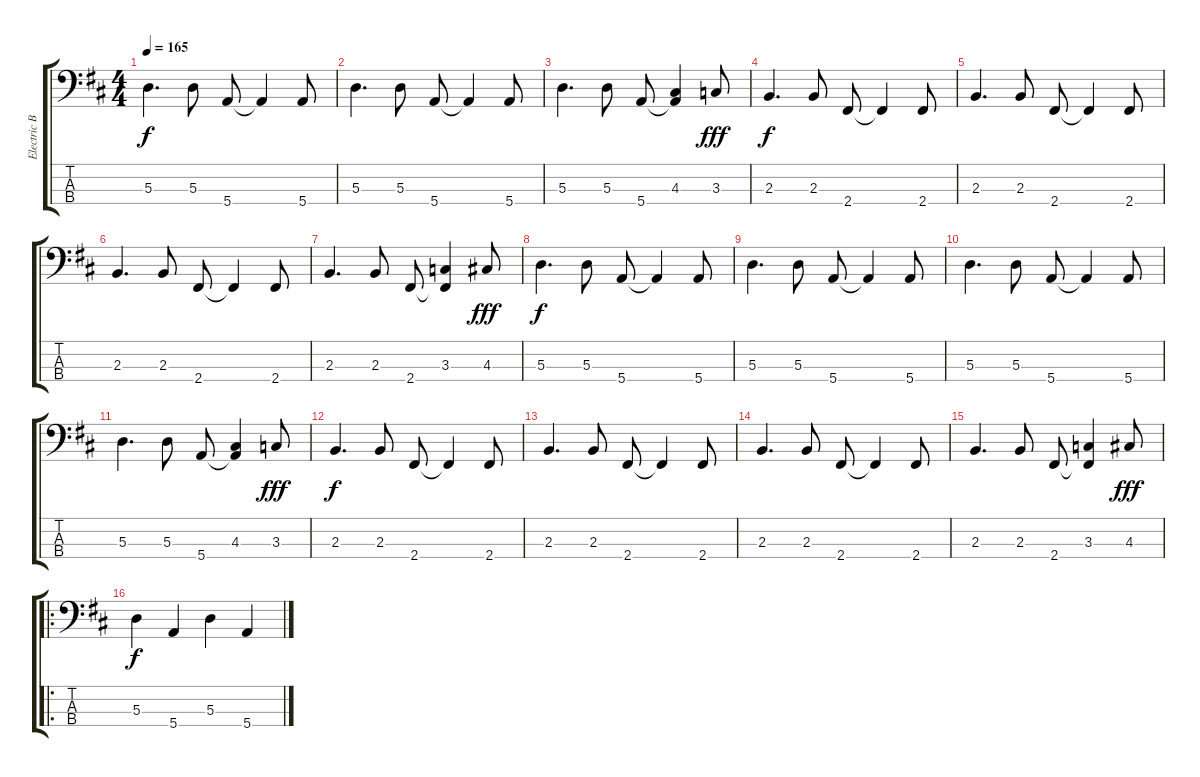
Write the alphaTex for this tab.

\track ("Electric Bass" "Electric B") {instrument electricbassfinger}
\staff {score tabs}
\tuning (G2 D2 A1 E1) {hide}
\ts (4 4)
\tempo 165
\clef f4
\ks d
5.3.4{d dy f} 5.3.8 5.4.8 5.4{t}.4 5.4.8 |
5.3.4{d} 5.3.8 5.4.8 5.4{t}.4 5.4.8 |
5.3.4{d} 5.3.8 5.4.8 (4.3 5.4{t}).4 3.3.8{dy fff} |
2.3.4{d dy f} 2.3.8 2.4.8 2.4{t}.4 2.4.8 |
2.3.4{d} 2.3.8 2.4.8 2.4{t}.4 2.4.8 |
2.3.4{d} 2.3.8 2.4.8 2.4{t}.4 2.4.8 |
2.3.4{d} 2.3.8 2.4.8 (3.3 2.4{t}).4 4.3.8{dy fff} |
5.3.4{d dy f} 5.3.8 5.4.8 5.4{t}.4 5.4.8 |
5.3.4{d} 5.3.8 5.4.8 5.4{t}.4 5.4.8 |
5.3.4{d} 5.3.8 5.4.8 5.4{t}.4 5.4.8 |
5.3.4{d} 5.3.8 5.4.8 (4.3 5.4{t}).4 3.3.8{dy fff} |
2.3.4{d dy f} 2.3.8 2.4.8 2.4{t}.4 2.4.8 |
2.3.4{d} 2.3.8 2.4.8 2.4{t}.4 2.4.8 |
2.3.4{d} 2.3.8 2.4.8 2.4{t}.4 2.4.8 |
2.3.4{d} 2.3.8 2.4.8 (3.3 2.4{t}).4 4.3.8{dy fff} |
\ro
5.3.4{dy f} 5.4.4 5.3.4 5.4.4
